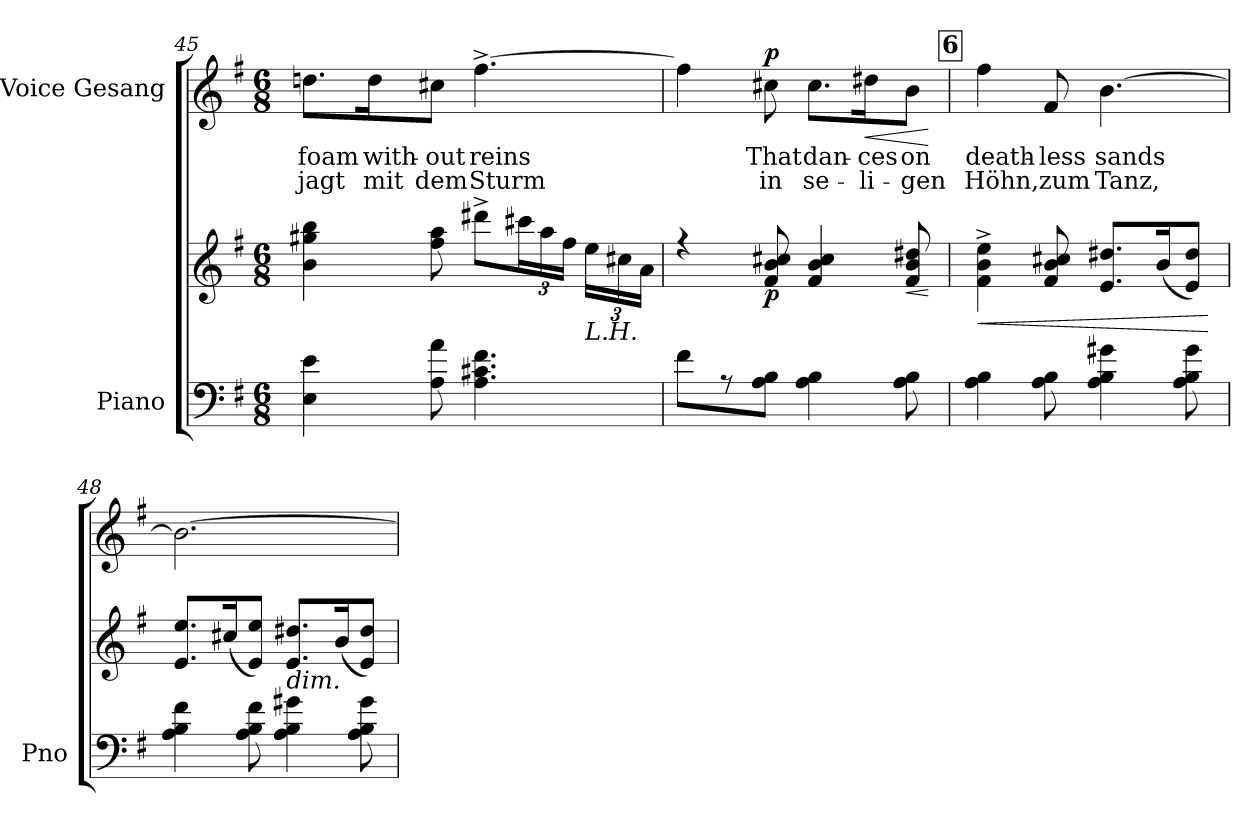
**kern	**kern	**dynam	**kern	**text	**text	**dynam
*part2	*part2	*part2	*part1	*part1	*part1	*part1
*staff3	*staff2	*staff2/3	*staff1	*staff1	*staff1	*staff1
*I"Piano	*	*	*I"Voice Gesang	*	*	*
*I'Pno	*	*	*	*	*	*
*clefF4	*clefG2	*	*clefG2	*	*	*
*k[f#]	*k[f#]	*	*k[f#]	*	*	*
*M6/8	*M6/8	*	*M6/8	*	*	*
=45	=45	=45	=45	=45	=45	=45
!	!	!	!	!LO:LY:b	!LO:LY:b	!
4E\ 4e\	4b\ 4gg#X\ 4bb\	.	8.ddn\L	foam	jagt	.
!	!	!	!	!LO:LY:b	!LO:LY:b	!
.	.	.	16dd\K	with-	mit	.
!	!	!	!	!LO:LY:b	!LO:LY:b	!
8A\ 8a\	8ff#\ 8aa\	.	8cc#X\J	-out	dem	.
!	!	!	!	!LO:LY:b	!LO:LY:b	!
4.A\ 4.c#X\ 4.f#\	(>8ddd#X^\L	.	[4.ff#^\	reins	Sturm	.
*	*Xbrackettup	*	*	*	*	*
.	24ccc#X\L	.	.	.	.	.
.	24aa\	.	.	.	.	.
.	24ff#\JJ	.	.	.	.	.
!	!LO:TX:b:i:t=L.H.	!	!	!	!	!
.	24ee\LL	.	.	.	.	.
.	24cc#X\	.	.	.	.	.
.	24a\JJ	.	.	.	.	.
!!LO:LB:g=z
=46	=46	=46	=46	=46	=46	=46
*^	*^	*	*	*	*	*
4f#yy)	8f#\L	4ryy	4rff	.	4ff#\]	.	.	.
.	8rA	.	.	.	.	.	.	.
!	!	!	!	!LO:DY:b	!	!LO:LY:b	!LO:LY:b	!LO:DY:a
2ryy	8A\ 8B\J	8f#/ 8b/ 8cc#X/	2ryy	p	8cc#X\	That	in	p
!	!	!	!	!	!	!LO:LY:b	!LO:LY:b	!
.	4A\ 4B\	4f#/ 4b/ 4cc#/	.	.	8.cc#\L	dan-	se-	.
!	!	!	!	!	!	!LO:LY:b	!LO:LY:b	!LO:HP:b
.	.	.	.	.	16dd#X\K	-ces	-li-	<
!	!	!	!	!LO:HP:b	!	!LO:LY:b	!LO:LY:b	!
.	8A\ 8B\	8f#/ 8b/ 8dd#X/	.	<	8b\J	on	-gen	.
*v	*v	*	*	*	*	*	*	*
*	*v	*v	*	*	*	*	*
.	.	[	.	.	.	[
!!LO:REH:place=s1:a:B:fs=14:t=6
=47	=47	=47	=47	=47	=47	=47
!	!	!LO:HP:b	!	!LO:LY:b	!LO:LY:b	!
4A\ 4B\	4f#\^ 4b\^ 4ee\^	<	4ff#\	death-	Höhn,	.
!	!	!	!	!LO:LY:b	!LO:LY:b	!
8A\ 8B\	8f#/ 8b/ 8cc#X/	.	8f#/	-less	zum	.
!	!	!	!	!LO:LY:b	!LO:LY:b	!
4A\ 4B\ 4g#X\	8.e/ 8.dd#X/L	.	[4.b\	sands	Tanz,	.
.	(<16b/K	.	.	.	.	.
8A\ 8B\ 8g#\	8e/ 8dd#/J)	.	.	.	.	.
.	.	[	.	.	.	.
=48	=48	=48	=48	=48	=48	=48
4A\ 4B\ 4f#\	8.e/ 8.ee/L	.	2.b\_	.	.	.
.	(<16cc#X/K	.	.	.	.	.
8A\ 8B\ 8f#\	8e/ 8ee/J)	.	.	.	.	.
!	!LO:TX:b:i:t=dim.	!	!	!	!	!
4A\ 4B\ 4g#X\	8.e/ 8.dd#X/L	.	.	.	.	.
.	(<16b/K	.	.	.	.	.
8A\ 8B\ 8g#\	8e/ 8dd#/J)	.	.	.	.	.
=	=	=	=	=	=	=
*-	*-	*-	*-	*-	*-	*-
